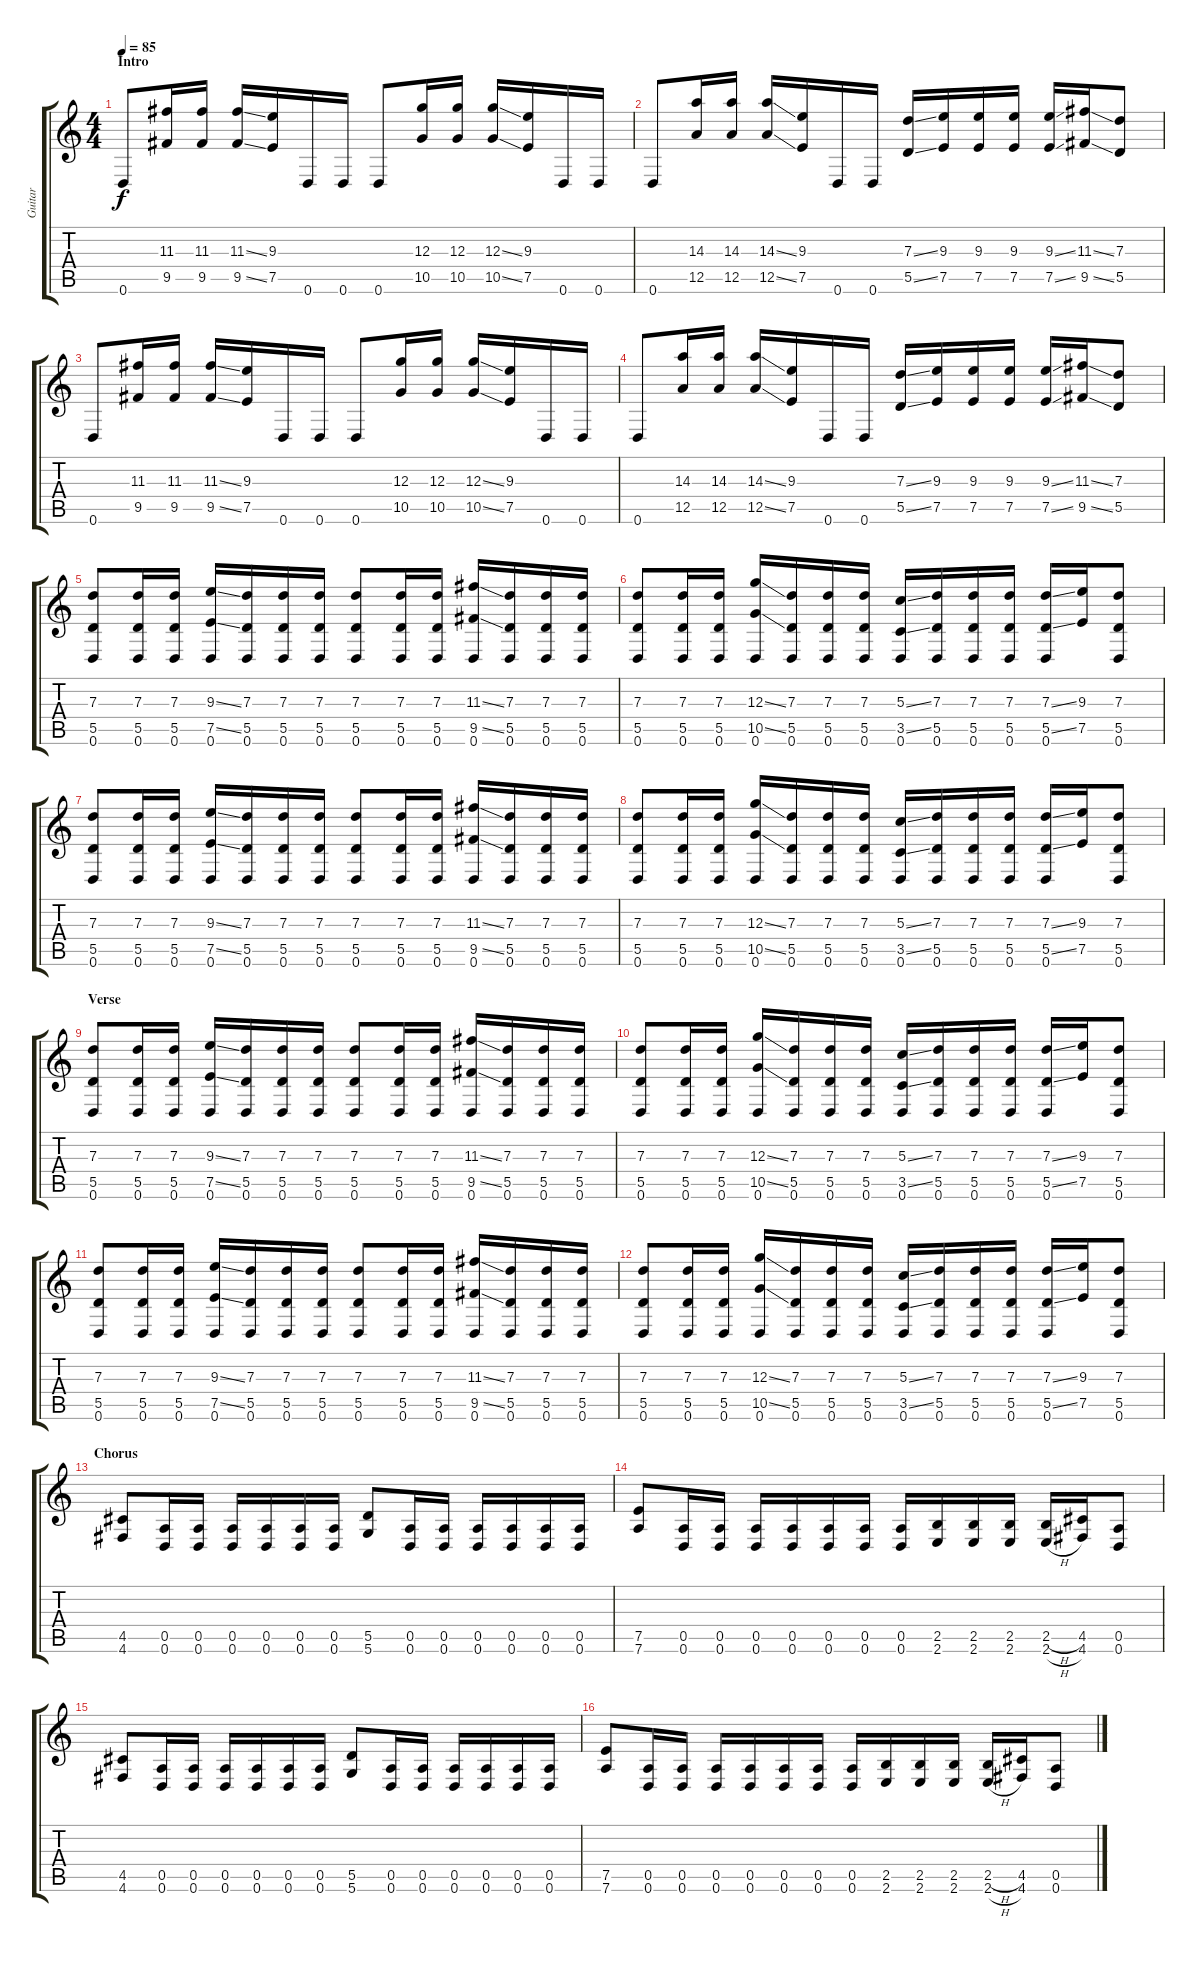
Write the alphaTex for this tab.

\track ("Guitar" "Guitar") {instrument acousticguitarnylon}
\staff {score tabs}
\tuning (E4 B3 G3 D3 A2 D2) {hide}
\ts (4 4)
\section ("" "Intro")
\tempo 85
\clef g2
\ks c
0.6.8{dy f instrument acousticguitarnylon} (11.3 9.5).16 (11.3 9.5).16 (11.3{ss} 9.5{ss}).16 (9.3 7.5).16 0.6.16 0.6.16 0.6.8 (12.3 10.5).16 (12.3 10.5).16 (12.3{ss} 10.5{ss}).16 (9.3 7.5).16 0.6.16 0.6.16 |
0.6.8 (14.3 12.5).16 (14.3 12.5).16 (14.3{ss} 12.5{ss}).16 (9.3 7.5).16 0.6.16 0.6.16 (7.3{ss} 5.5{ss}).16 (9.3 7.5).16 (9.3 7.5).16 (9.3 7.5).16 (9.3{ss} 7.5{ss}).16 (11.3{ss} 9.5{ss}).16 (7.3 5.5).8 |
0.6.8 (11.3 9.5).16 (11.3 9.5).16 (11.3{ss} 9.5{ss}).16 (9.3 7.5).16 0.6.16 0.6.16 0.6.8 (12.3 10.5).16 (12.3 10.5).16 (12.3{ss} 10.5{ss}).16 (9.3 7.5).16 0.6.16 0.6.16 |
0.6.8 (14.3 12.5).16 (14.3 12.5).16 (14.3{ss} 12.5{ss}).16 (9.3 7.5).16 0.6.16 0.6.16 (7.3{ss} 5.5{ss}).16 (9.3 7.5).16 (9.3 7.5).16 (9.3 7.5).16 (9.3{ss} 7.5{ss}).16 (11.3{ss} 9.5{ss}).16 (7.3 5.5).8 |
(7.3 5.5 0.6).8{instrument distortionguitar} (7.3 5.5 0.6).16 (7.3 5.5 0.6).16 (9.3{ss} 7.5{ss} 0.6).16 (7.3 5.5 0.6).16 (7.3 5.5 0.6).16 (7.3 5.5 0.6).16 (7.3 5.5 0.6).8 (7.3 5.5 0.6).16 (7.3 5.5 0.6).16 (11.3{ss} 9.5{ss} 0.6).16 (7.3 5.5 0.6).16 (7.3 5.5 0.6).16 (7.3 5.5 0.6).16 |
(7.3 5.5 0.6).8 (7.3 5.5 0.6).16 (7.3 5.5 0.6).16 (12.3{ss} 10.5{ss} 0.6).16 (7.3 5.5 0.6).16 (7.3 5.5 0.6).16 (7.3 5.5 0.6).16 (5.3{ss} 3.5{ss} 0.6).16 (7.3 5.5 0.6).16 (7.3 5.5 0.6).16 (7.3 5.5 0.6).16 (7.3{ss} 5.5{ss} 0.6).16 (9.3 7.5).16 (7.3 5.5 0.6).8 |
(7.3 5.5 0.6).8 (7.3 5.5 0.6).16 (7.3 5.5 0.6).16 (9.3{ss} 7.5{ss} 0.6).16 (7.3 5.5 0.6).16 (7.3 5.5 0.6).16 (7.3 5.5 0.6).16 (7.3 5.5 0.6).8 (7.3 5.5 0.6).16 (7.3 5.5 0.6).16 (11.3{ss} 9.5{ss} 0.6).16 (7.3 5.5 0.6).16 (7.3 5.5 0.6).16 (7.3 5.5 0.6).16 |
(7.3 5.5 0.6).8 (7.3 5.5 0.6).16 (7.3 5.5 0.6).16 (12.3{ss} 10.5{ss} 0.6).16 (7.3 5.5 0.6).16 (7.3 5.5 0.6).16 (7.3 5.5 0.6).16 (5.3{ss} 3.5{ss} 0.6).16 (7.3 5.5 0.6).16 (7.3 5.5 0.6).16 (7.3 5.5 0.6).16 (7.3{ss} 5.5{ss} 0.6).16 (9.3 7.5).16 (7.3 5.5 0.6).8 |
\section ("" "Verse")
(7.3 5.5 0.6).8{instrument acousticguitarnylon} (7.3 5.5 0.6).16 (7.3 5.5 0.6).16 (9.3{ss} 7.5{ss} 0.6).16 (7.3 5.5 0.6).16 (7.3 5.5 0.6).16 (7.3 5.5 0.6).16 (7.3 5.5 0.6).8 (7.3 5.5 0.6).16 (7.3 5.5 0.6).16 (11.3{ss} 9.5{ss} 0.6).16 (7.3 5.5 0.6).16 (7.3 5.5 0.6).16 (7.3 5.5 0.6).16 |
(7.3 5.5 0.6).8 (7.3 5.5 0.6).16 (7.3 5.5 0.6).16 (12.3{ss} 10.5{ss} 0.6).16 (7.3 5.5 0.6).16 (7.3 5.5 0.6).16 (7.3 5.5 0.6).16 (5.3{ss} 3.5{ss} 0.6).16 (7.3 5.5 0.6).16 (7.3 5.5 0.6).16 (7.3 5.5 0.6).16 (7.3{ss} 5.5{ss} 0.6).16 (9.3 7.5).16 (7.3 5.5 0.6).8 |
(7.3 5.5 0.6).8 (7.3 5.5 0.6).16 (7.3 5.5 0.6).16 (9.3{ss} 7.5{ss} 0.6).16 (7.3 5.5 0.6).16 (7.3 5.5 0.6).16 (7.3 5.5 0.6).16 (7.3 5.5 0.6).8 (7.3 5.5 0.6).16 (7.3 5.5 0.6).16 (11.3{ss} 9.5{ss} 0.6).16 (7.3 5.5 0.6).16 (7.3 5.5 0.6).16 (7.3 5.5 0.6).16 |
(7.3 5.5 0.6).8 (7.3 5.5 0.6).16 (7.3 5.5 0.6).16 (12.3{ss} 10.5{ss} 0.6).16 (7.3 5.5 0.6).16 (7.3 5.5 0.6).16 (7.3 5.5 0.6).16 (5.3{ss} 3.5{ss} 0.6).16 (7.3 5.5 0.6).16 (7.3 5.5 0.6).16 (7.3 5.5 0.6).16 (7.3{ss} 5.5{ss} 0.6).16 (9.3 7.5).16 (7.3 5.5 0.6).8 |
\section ("" "Chorus")
(4.5 4.6).8{instrument distortionguitar} (0.5 0.6).16 (0.5 0.6).16 (0.5 0.6).16 (0.5 0.6).16 (0.5 0.6).16 (0.5 0.6).16 (5.5 5.6).8 (0.5 0.6).16 (0.5 0.6).16 (0.5 0.6).16 (0.5 0.6).16 (0.5 0.6).16 (0.5 0.6).16 |
(7.5 7.6).8 (0.5 0.6).16 (0.5 0.6).16 (0.5 0.6).16 (0.5 0.6).16 (0.5 0.6).16 (0.5 0.6).16 (0.5 0.6).16 (2.5 2.6).16 (2.5 2.6).16 (2.5 2.6).16 (2.5{h} 2.6{h}).16 (4.5 4.6).16 (0.5 0.6).8 |
(4.5 4.6).8 (0.5 0.6).16 (0.5 0.6).16 (0.5 0.6).16 (0.5 0.6).16 (0.5 0.6).16 (0.5 0.6).16 (5.5 5.6).8 (0.5 0.6).16 (0.5 0.6).16 (0.5 0.6).16 (0.5 0.6).16 (0.5 0.6).16 (0.5 0.6).16 |
(7.5 7.6).8 (0.5 0.6).16 (0.5 0.6).16 (0.5 0.6).16 (0.5 0.6).16 (0.5 0.6).16 (0.5 0.6).16 (0.5 0.6).16 (2.5 2.6).16 (2.5 2.6).16 (2.5 2.6).16 (2.5{h} 2.6{h}).16 (4.5 4.6).16 (0.5 0.6).8
